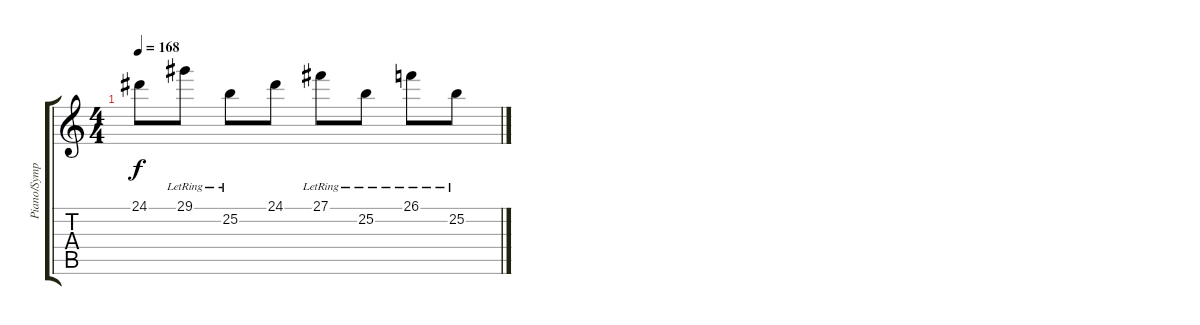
\track ("Piano/Symphony" "Piano/Symp") {instrument electricgrandpiano}
\staff {score tabs}
\tuning (Eb4 Bb3 Gb3 Db3 Ab2 Eb2) {hide}
\ts (4 4)
\tempo 168
\clef g2
\ks c
24.1.8{dy f volume 0} 29.1{lr}.8 25.2{lr}.8 24.1.8 27.1{lr}.8 25.2{lr}.8 26.1{lr}.8 25.2{lr}.8
